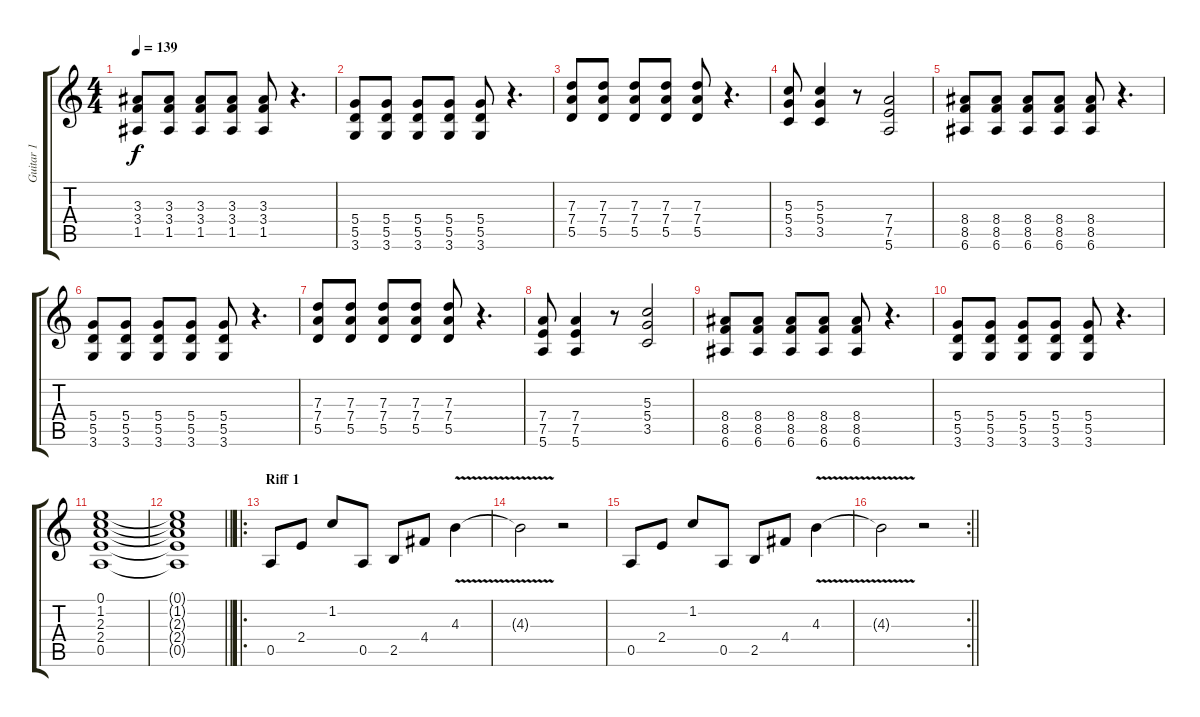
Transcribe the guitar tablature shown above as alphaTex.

\track ("Guitar 1" "Guitar 1") {instrument electricguitarclean}
\staff {score tabs}
\tuning (E4 B3 G3 D3 A2 E2) {hide}
\ts (4 4)
\tempo 139
\clef g2
\ks c
(3.3 3.4 1.5).8{dy f} (3.3 3.4 1.5).8 (3.3 3.4 1.5).8 (3.3 3.4 1.5).8 (3.3 3.4 1.5).8 r.4{d} |
(5.4 5.5 3.6).8 (5.4 5.5 3.6).8 (5.4 5.5 3.6).8 (5.4 5.5 3.6).8 (5.4 5.5 3.6).8 r.4{d} |
(7.3 7.4 5.5).8 (7.3 7.4 5.5).8 (7.3 7.4 5.5).8 (7.3 7.4 5.5).8 (7.3 7.4 5.5).8 r.4{d} |
(5.3 5.4 3.5).8 (5.3 5.4 3.5).4 r.8 (7.4 7.5 5.6).2 |
(8.4 8.5 6.6).8 (8.4 8.5 6.6).8 (8.4 8.5 6.6).8 (8.4 8.5 6.6).8 (8.4 8.5 6.6).8 r.4{d} |
(5.4 5.5 3.6).8 (5.4 5.5 3.6).8 (5.4 5.5 3.6).8 (5.4 5.5 3.6).8 (5.4 5.5 3.6).8 r.4{d} |
(7.3 7.4 5.5).8 (7.3 7.4 5.5).8 (7.3 7.4 5.5).8 (7.3 7.4 5.5).8 (7.3 7.4 5.5).8 r.4{d} |
(7.4 7.5 5.6).8 (7.4 7.5 5.6).4 r.8 (5.3 5.4 3.5).2 |
(8.4 8.5 6.6).8 (8.4 8.5 6.6).8 (8.4 8.5 6.6).8 (8.4 8.5 6.6).8 (8.4 8.5 6.6).8 r.4{d} |
(5.4 5.5 3.6).8 (5.4 5.5 3.6).8 (5.4 5.5 3.6).8 (5.4 5.5 3.6).8 (5.4 5.5 3.6).8 r.4{d} |
(0.1 1.2 2.3 2.4 0.5).1 |
\barLineRight lightlight
(0.1{t} 1.2{t} 2.3{t} 2.4{t} 0.5{t}).1 |
\ro
\section ("" "Riff 1")
0.5.8 2.4.8 1.2.8 0.5.8 2.5.8 4.4.8 4.3{v}.4 |
4.3{t}.2 r.2 |
0.5.8 2.4.8 1.2.8 0.5.8 2.5.8 4.4.8 4.3{v}.4 |
\rc 2
\barLineRight lightlight
4.3{t}.2 r.2
